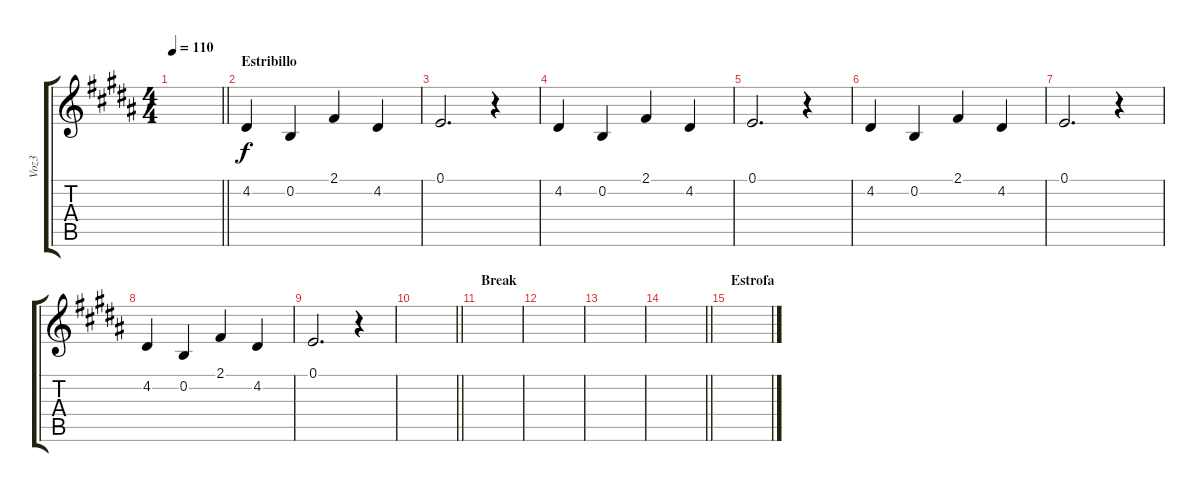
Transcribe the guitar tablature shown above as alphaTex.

\track ("Voz3" "Voz3") {instrument choiraahs}
\staff {score tabs}
\tuning (E4 B3 G3 D3 A2 E2) {hide}
\ts (4 4)
\tempo 110
\clef g2
\barLineRight lightlight
\ks b
|
\section ("" "Estribillo")
4.2.4 0.2.4 2.1.4 4.2.4 |
0.1.2{d} r.4 |
4.2.4 0.2.4 2.1.4 4.2.4 |
0.1.2{d} r.4 |
4.2.4 0.2.4 2.1.4 4.2.4 |
0.1.2{d} r.4 |
4.2.4 0.2.4 2.1.4 4.2.4 |
0.1.2{d} r.4 |
\barLineRight lightlight
|
\section ("" "Break")
|
|
|
\barLineRight lightlight
|
\section ("" "Estrofa")
